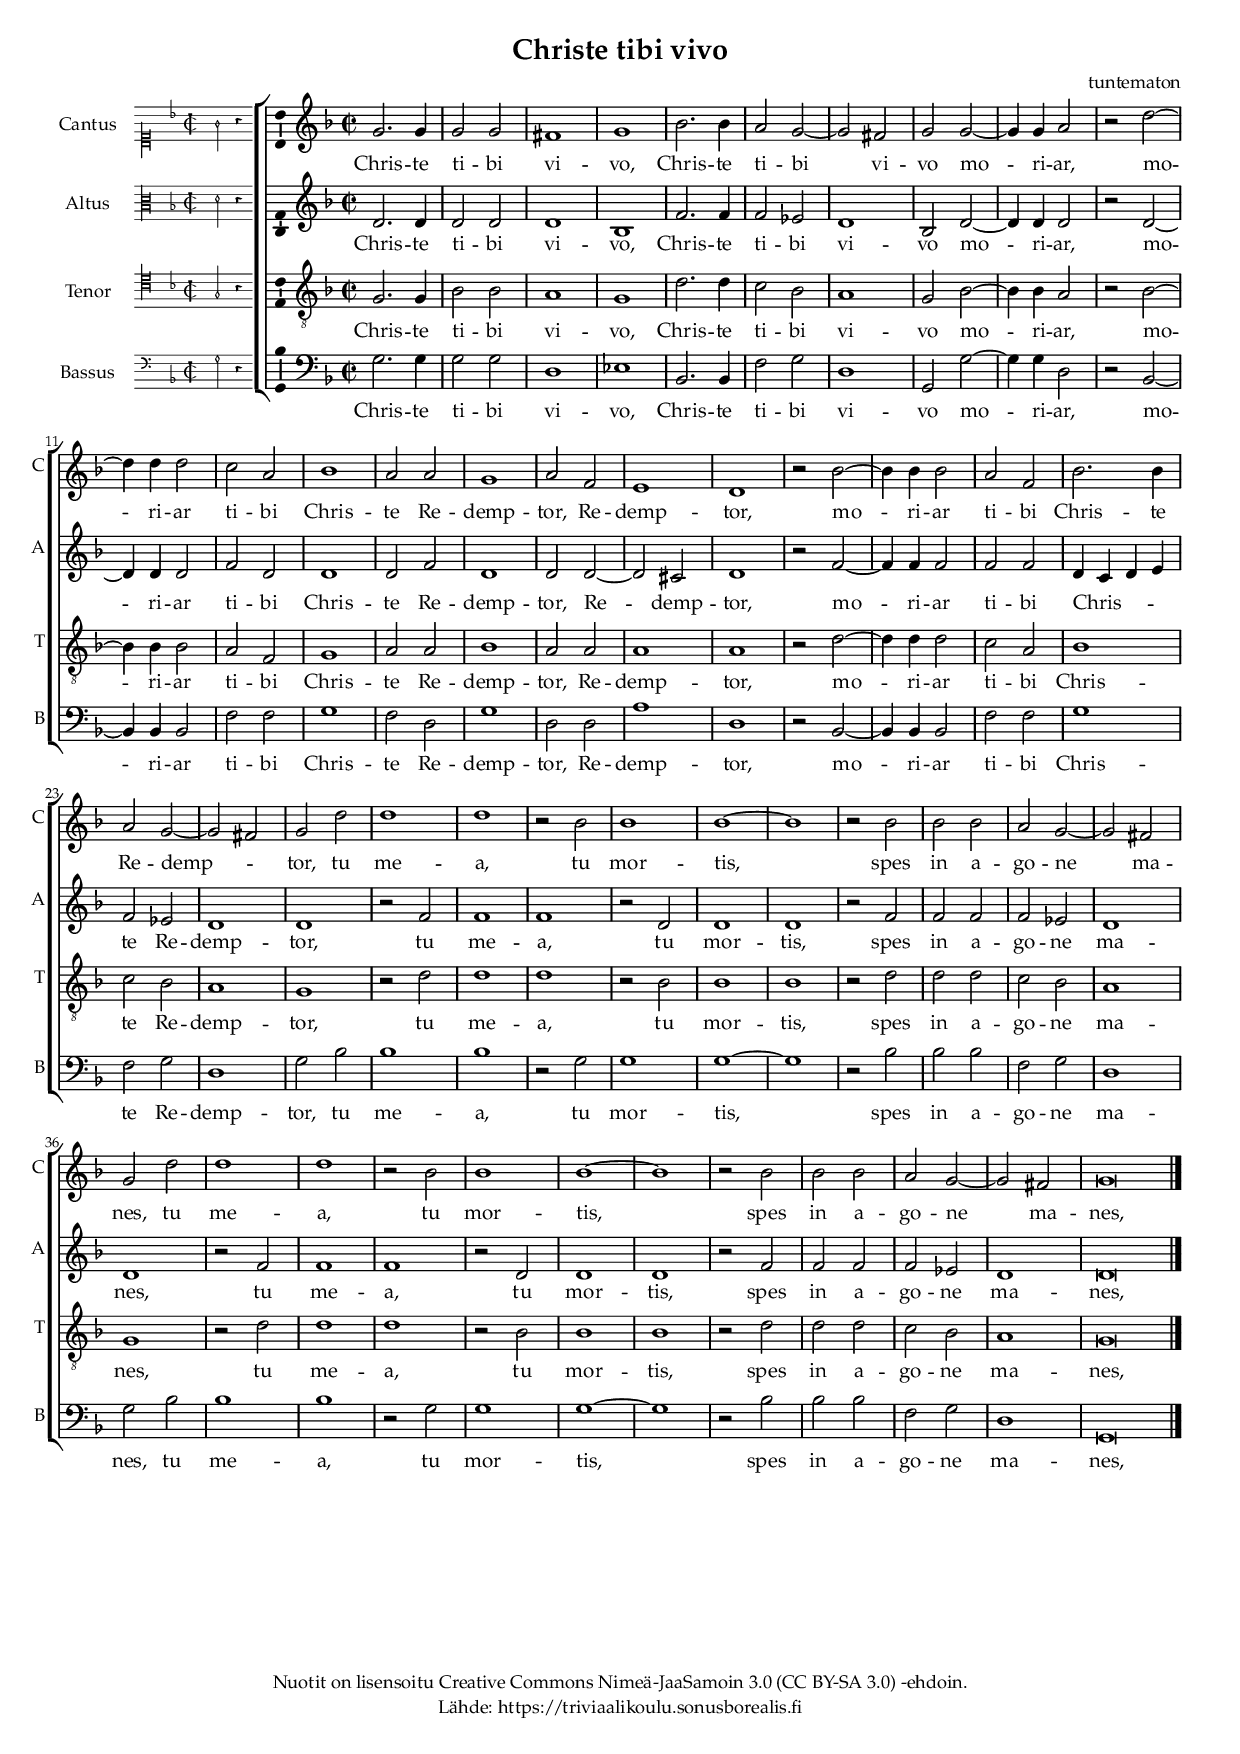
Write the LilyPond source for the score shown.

\version "2.19.49"
\include "suomi.ly"

#(set-global-staff-size 16)

global = {
%  \numericTimeSignature
  \time 2/2
%  \autoBeamOff
  \key d \minor
  \set Staff.midiInstrument = #"voice oohs"
}

SopranoMusic = \relative c'' {
  \set Staff.instrumentName = #"Cantus"
  \set Staff.shortInstrumentName = "C"

  \incipit { \clef "mensural-c1" \key d \minor \time 2/2 g'2 r4 }


  g2. g4 | g2 g | fis1 | g | b2. b4 | a2 g~ |
  g fis | g g~ | g4 g a2 | r d~ | d4 d d2 | c a |
  b1 | a2 a | g1 | a2 f | e1 | d | r2 b'~ | b4 b b2 |
% 2
  a f | b2. b4 | a2 g~( | g fis) | g d' | d1 | d |
  r2 b | b1 | b1~ | b | r2 b | b b | a g~ | g fis |
  g d' | d1 | d | r2 b | b1 | b~ | b |
  r2 b | b b | a g~ | g fis |
  \time 4/2
  \once \override Staff.TimeSignature.break-visibility = ##(#t #f #t)
  g\breve \bar "|."
}

stanzaOneLyrics = \lyricmode {
	Chris -- te ti -- bi vi -- vo,
	Chris -- te ti -- bi vi -- vo mo -- ri -- ar,
	mo -- ri -- ar ti -- bi Chris -- te Re -- demp -- tor,
	Re -- demp -- tor,
	mo -- ri -- ar ti -- bi Chris -- te Re -- demp -- tor,
	tu me -- a, tu mor -- tis,
	spes in a -- go -- ne ma -- nes,
	tu me -- a, tu mor -- tis,
	spes in a -- go -- ne ma -- nes,
}

AltoMusic = \relative c' {
  \set Staff.instrumentName = #"Altus"
  \set Staff.shortInstrumentName = "A"

  \incipit { \clef "mensural-c3" \key d \minor \time 2/2 d'2 r4 }

  d2. d4 | d2 d | d1 | b | f'2. f4 | f2 es |
  d1 | b2 d~ | d4 d d2 | r2 d~ | d4 d d2 | f d |
  d1 | d2 f | d1 | d2 d~ | d cis | d1 | r2 f~ | f4 f f2 |
% 2
  f f | d4( c d e) | f2 es | d1 | d | r2 f | f1 |
  f | r2 d | d1 | d | r2 f | f f | f es | d1 |
  d | r2 f | f1 | f | r2 d | d1 | d | r2 f | f f | f es | d1 |
  \time 4/2
  \once \override Staff.TimeSignature.break-visibility = ##(#t #f #t)
  d\breve
}

TenoreMusic = \relative c' {
  \set Staff.instrumentName = #"Tenor"
  \set Staff.shortInstrumentName = "T"

  \incipit { \clef "mensural-c4" \key d \minor \time 2/2 g2 r4 }

  \clef "treble_8"
  g2. g4 | b2 b | a1 | g | d'2. d4 | c2 b |
  a1 | g2 b~ | b4 b a2 | r b~ | b4 b b2 | a f |
  g1 | a2 a | b1 | a2 a | a1 | a | r2 d~ | d4 d d2 |
% 2
  c a | b1 | c2 b | a1 | g | r2 d' | d1 |
  d | r2 b | b1 | b | r2 d | d d | c b | a1
  g | r2 d' | d1 |
  d | r2 b | b1 | b | r2 d | d d | c b | a1
  \time 4/2
  \once \override Staff.TimeSignature.break-visibility = ##(#t #f #t)
  g\breve
}

BassMusic = \relative c' {
  \set Staff.instrumentName = #"Bassus"
  \set Staff.shortInstrumentName = "B"

  \incipit { \clef "mensural-f" \key d \minor \time 2/2 g2 r4 }

  \clef bass
  g2. g4 | g2 g | d1 | es | b2. b4 | f'2 g |
  d1 | g,2 g'~ | g4 g d2 | r2 b~ | b4 b b2 | f' f |
  g1 | f2 d | g1 | d2 d | a'1 | d, | r2 b~ | b4 b  b2 |
% 2
  f' f | g1 | f2 g | d1 | g2 b | b1 | b |
  r2 g | g1 | g~ | g | r2 b | b b | f g | d1 |
  g2  b | b1 | b |
  r2 g | g1 | g~ | g | r2 b | b b | f g | d1 |
  \time 4/2
  \once \override Staff.TimeSignature.break-visibility = ##(#t #f #t)
  g,\breve
}


\header {
  title = "Christe tibi vivo"
%  subtitle = ""
  composer = "tuntematon"
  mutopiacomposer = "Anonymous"
%  instrument = "Voice (SATB)"
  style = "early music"
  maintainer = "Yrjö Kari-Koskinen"
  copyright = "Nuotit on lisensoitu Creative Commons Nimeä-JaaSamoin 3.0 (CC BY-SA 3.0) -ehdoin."
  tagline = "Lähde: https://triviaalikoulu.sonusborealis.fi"
}

\paper {
    #(define fonts
        (make-pango-font-tree "Palatino"
                              "Nimbus Sans"
                              "Luxi Mono"
                              (/ staff-height pt 20)))
}


\score {
  \new ChoirStaff <<
    \new Staff <<
      \new Voice = "Soprano" {
		\global
        \SopranoMusic
      }
     \new Lyrics \lyricsto "Soprano" {
       \stanzaOneLyrics
     }
    >>
    \new Staff <<
      \new Voice = "Alto" {
        \global
        \AltoMusic
      }
     \new Lyrics \lyricsto "Alto" {
       \stanzaOneLyrics
     }
    >>
    \new Staff <<
      \new Voice = "Tenore" {
        \global
        \TenoreMusic
      }
      \new Lyrics \lyricsto "Tenore" {
       \stanzaOneLyrics
      }
    >>
    \new Staff <<
      \new Voice = "Bass" {
        \global
        \BassMusic
      }
      \new Lyrics \lyricsto "Bass" {
       \stanzaOneLyrics
      }
    >>
  >>
  \midi {
    \tempo 4 = 160
  }
  \layout {
    \context {
      \Voice
      \consists "Ambitus_engraver"
		\hide Slur
    }
    indent = 3.5\cm
    incipit-width = 2\cm
    \context {
     \Staff \RemoveEmptyStaves
    }
    \context {
     \Score
     \override VerticalAxisGroup.remove-first = ##t
    }
  }
}
